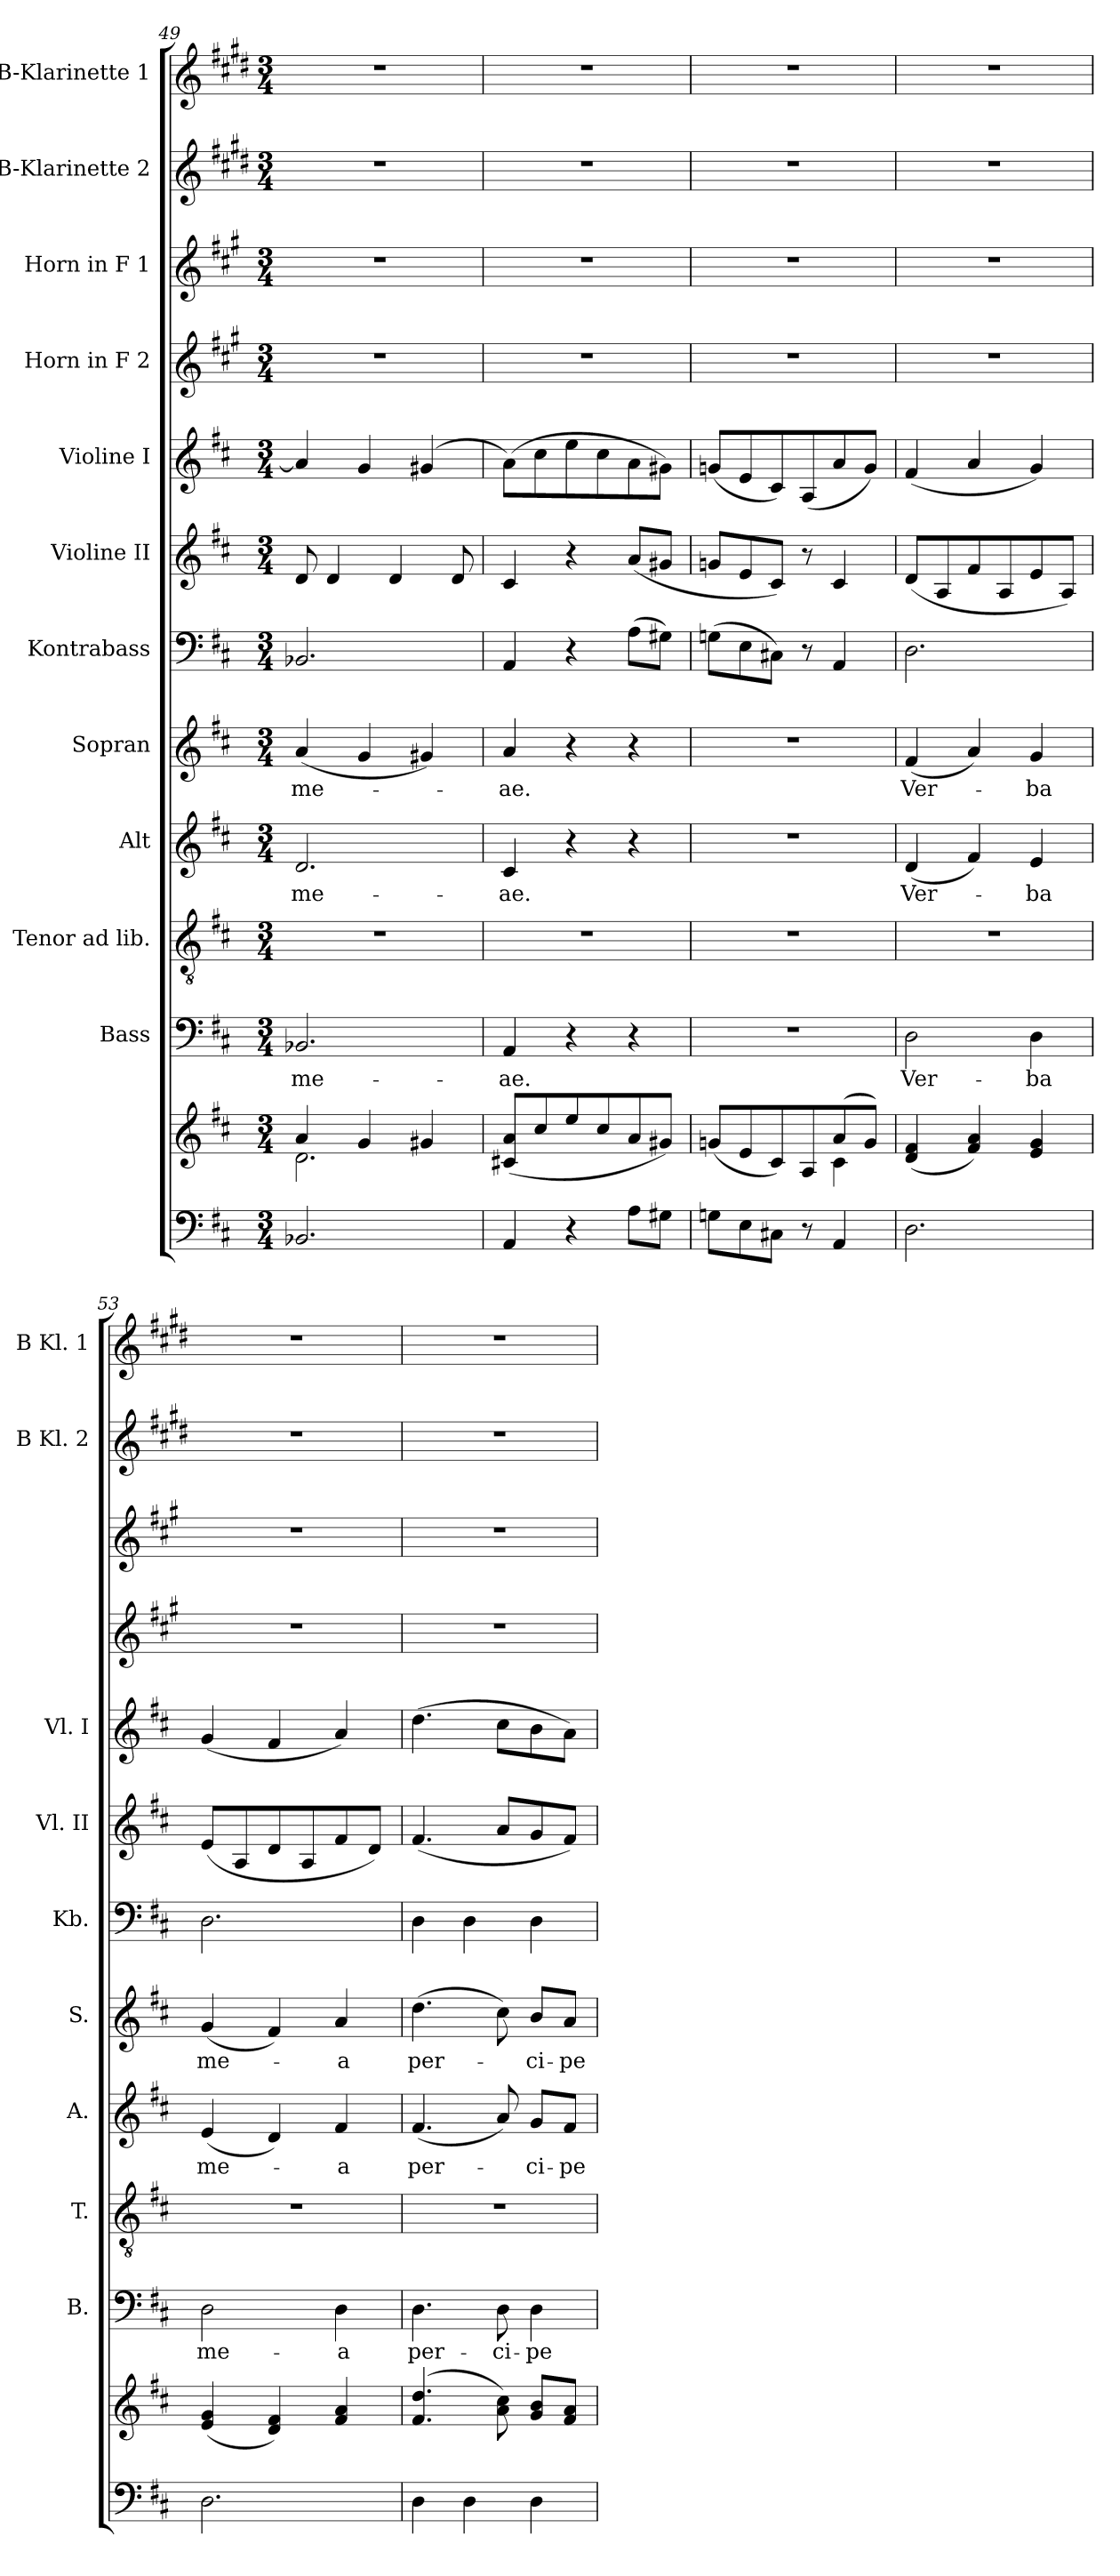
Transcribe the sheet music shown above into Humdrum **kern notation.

**kern	**kern	**kern	**text	**kern	**kern	**text	**kern	**text	**kern	**kern	**kern	**kern	**kern	**kern	**kern
*part12	*part12	*part11	*part11	*part10	*part9	*part9	*part8	*part8	*part7	*part6	*part5	*part4	*part3	*part2	*part1
*staff13	*staff12	*staff11	*staff11	*staff10	*staff9	*staff9	*staff8	*staff8	*staff7	*staff6	*staff5	*staff4	*staff3	*staff2	*staff1
*	*	*I"Bass	*	*I"Tenor ad lib.	*I"Alt	*	*I"Sopran	*	*I"Kontrabass	*I"Violine II	*I"Violine I	*I"Horn in F 2	*I"Horn in F 1	*I"B-Klarinette 2	*I"B-Klarinette 1
*	*	*I'B.	*	*I'T.	*I'A.	*	*I'S.	*	*I'Kb.	*I'Vl. II	*I'Vl. I	*	*	*I'B Kl. 2	*I'B Kl. 1
*clefF4	*clefG2	*clefF4	*	*clefGv2	*clefG2	*	*clefG2	*	*clefF4	*clefG2	*clefG2	*clefG2	*clefG2	*clefG2	*clefG2
*	*	*	*	*	*	*	*	*	*ITrd7c12	*	*	*ITrd4c7	*ITrd4c7	*ITrd1c2	*ITrd1c2
*k[f#c#]	*k[f#c#]	*k[f#c#]	*	*k[f#c#]	*k[f#c#]	*	*k[f#c#]	*	*k[f#c#]	*k[f#c#]	*k[f#c#]	*k[f#c#]	*k[f#c#]	*k[f#c#]	*k[f#c#]
*D:	*D:	*D:	*	*D:	*D:	*	*D:	*	*D:	*D:	*D:	*D:	*D:	*D:	*D:
*M3/4	*M3/4	*M3/4	*	*M3/4	*M3/4	*	*M3/4	*	*M3/4	*M3/4	*M3/4	*M3/4	*M3/4	*M3/4	*M3/4
=49	=49	=49	=49	=49	=49	=49	=49	=49	=49	=49	=49	=49	=49	=49	=49
*	*^	*	*	*	*	*	*	*	*	*	*	*	*	*	*
!	!	!	!	!LO:LY:b	!	!	!LO:LY:b	!	!LO:LY:b	!	!	!	!	!	!	!
2.BB-X/	4a/	2.d\	2.BB-X/	me-	2.r	2.d/	me-	(<4a/	me-	2.BBB-X/	8d/	4a/]	2.r	2.r	2.r	2.r
.	.	.	.	.	.	.	.	.	.	.	4d/	.	.	.	.	.
.	4g/	.	.	.	.	.	.	4g/	.	.	.	4g/	.	.	.	.
.	.	.	.	.	.	.	.	.	.	.	4d/	.	.	.	.	.
.	4g#X/	.	.	.	.	.	.	4g#X/)	.	.	.	(4g#X/	.	.	.	.
.	.	.	.	.	.	.	.	.	.	.	8d/	.	.	.	.	.
*	*v	*v	*	*	*	*	*	*	*	*	*	*	*	*	*	*
=50	=50	=50	=50	=50	=50	=50	=50	=50	=50	=50	=50	=50	=50	=50	=50
!	!	!	!LO:LY:b	!	!	!LO:LY:b	!	!LO:LY:b	!	!	!	!	!	!	!
4AA/	(<8c#X/ 8a/L	4AA/	-ae.	2.r	4c#/	-ae.	4a/	-ae.	4AAA/	4c#/	(>8a\L)	2.r	2.r	2.r	2.r
.	8cc#/	.	.	.	.	.	.	.	.	.	8cc#\	.	.	.	.
4r	8ee/	4r	.	.	4r	.	4r	.	4r	4r	8ee\	.	.	.	.
.	8cc#/	.	.	.	.	.	.	.	.	.	8cc#\	.	.	.	.
8A\L	8a/	4r	.	.	4r	.	4r	.	(>8AA\L	(<8a/L	8a\	.	.	.	.
8G#X\J	8g#X/J)	.	.	.	.	.	.	.	8GG#X\J)	8g#X/J	8g#X\J)	.	.	.	.
=51	=51	=51	=51	=51	=51	=51	=51	=51	=51	=51	=51	=51	=51	=51	=51
*	*^	*	*	*	*	*	*	*	*	*	*	*	*	*	*
8Gn\L	(<8gn/L	2ryy	2.r	.	2.r	2.r	.	2.r	.	(>8GGn\L	8gn/L	(<8gn/L	2.r	2.r	2.r	2.r
8E\	8e/	.	.	.	.	.	.	.	.	8EE\	8e/	8e/	.	.	.	.
8C#X\J	8c#/)	.	.	.	.	.	.	.	.	8CC#X\J)	8c#/J)	8c#/)	.	.	.	.
8r	8A/	.	.	.	.	.	.	.	.	8r	8r	(<8A/	.	.	.	.
4AA/	(>8a/	4c#\	.	.	.	.	.	.	.	4AAA/	4c#/	8a/	.	.	.	.
.	8g/J)	.	.	.	.	.	.	.	.	.	.	8g/J)	.	.	.	.
*	*v	*v	*	*	*	*	*	*	*	*	*	*	*	*	*	*
=52	=52	=52	=52	=52	=52	=52	=52	=52	=52	=52	=52	=52	=52	=52	=52
!	!	!	!LO:LY:b	!	!	!LO:LY:b	!	!LO:LY:b	!	!	!	!	!	!	!
2.D\	(<4d/ 4f#/	2D\	Ver-	2.r	(<4d/	Ver-	(<4f#/	Ver-	2.DD\	(<8d/L	(<4f#/	2.r	2.r	2.r	2.r
.	.	.	.	.	.	.	.	.	.	8A/	.	.	.	.	.
.	4f#/ 4a/)	.	.	.	4f#/)	.	4a/)	.	.	8f#/	4a/	.	.	.	.
.	.	.	.	.	.	.	.	.	.	8A/	.	.	.	.	.
!	!	!	!LO:LY:b	!	!	!LO:LY:b	!	!LO:LY:b	!	!	!	!	!	!	!
.	4e/ 4g/	4D\	-ba	.	4e/	-ba	4g/	-ba	.	8e/	4g/)	.	.	.	.
.	.	.	.	.	.	.	.	.	.	8A/J)	.	.	.	.	.
=53	=53	=53	=53	=53	=53	=53	=53	=53	=53	=53	=53	=53	=53	=53	=53
!	!	!	!LO:LY:b	!	!	!LO:LY:b	!	!LO:LY:b	!	!	!	!	!	!	!
2.D\	(<4e/ 4g/	2D\	me-	2.r	(<4e/	me-	(<4g/	me-	2.DD\	(<8e/L	(<4g/	2.r	2.r	2.r	2.r
.	.	.	.	.	.	.	.	.	.	8A/	.	.	.	.	.
.	4d/ 4f#/)	.	.	.	4d/)	.	4f#/)	.	.	8d/	4f#/	.	.	.	.
.	.	.	.	.	.	.	.	.	.	8A/	.	.	.	.	.
!	!	!	!LO:LY:b	!	!	!LO:LY:b	!	!LO:LY:b	!	!	!	!	!	!	!
.	4f#/ 4a/	4D\	-a	.	4f#/	-a	4a/	-a	.	8f#/	4a/)	.	.	.	.
.	.	.	.	.	.	.	.	.	.	8d/J)	.	.	.	.	.
!!LO:PB:g=z
=54	=54	=54	=54	=54	=54	=54	=54	=54	=54	=54	=54	=54	=54	=54	=54
!	!	!	!LO:LY:b	!	!	!LO:LY:b	!	!LO:LY:b	!	!	!	!	!	!	!
4D\	(4.f#/ 4.dd/	4.D\	per-	2.r	(<4.f#/	per-	(>4.dd\	per-	4DD\	(<4.f#/	(>4.dd\	2.r	2.r	2.r	2.r
4D\	.	.	.	.	.	.	.	.	4DD\	.	.	.	.	.	.
!	!	!	!LO:LY:b	!	!	!	!	!	!	!	!	!	!	!	!
.	8a\ 8cc#\)	8D\	-ci-	.	8a/)	.	8cc#\)	.	.	8a/L	8cc#\L	.	.	.	.
!	!	!	!LO:LY:b	!	!	!LO:LY:b	!	!LO:LY:b	!	!	!	!	!	!	!
4D\	8g/ 8b/L	4D\	-pe	.	8g/L	-ci-	8b/L	-ci-	4DD\	8g/	8b\	.	.	.	.
!	!	!	!	!	!	!LO:LY:b	!	!LO:LY:b	!	!	!	!	!	!	!
.	8f#/ 8a/J	.	.	.	8f#/J	-pe	8a/J	-pe	.	8f#/J)	8a\J)	.	.	.	.
=	=	=	=	=	=	=	=	=	=	=	=	=	=	=	=
*-	*-	*-	*-	*-	*-	*-	*-	*-	*-	*-	*-	*-	*-	*-	*-
